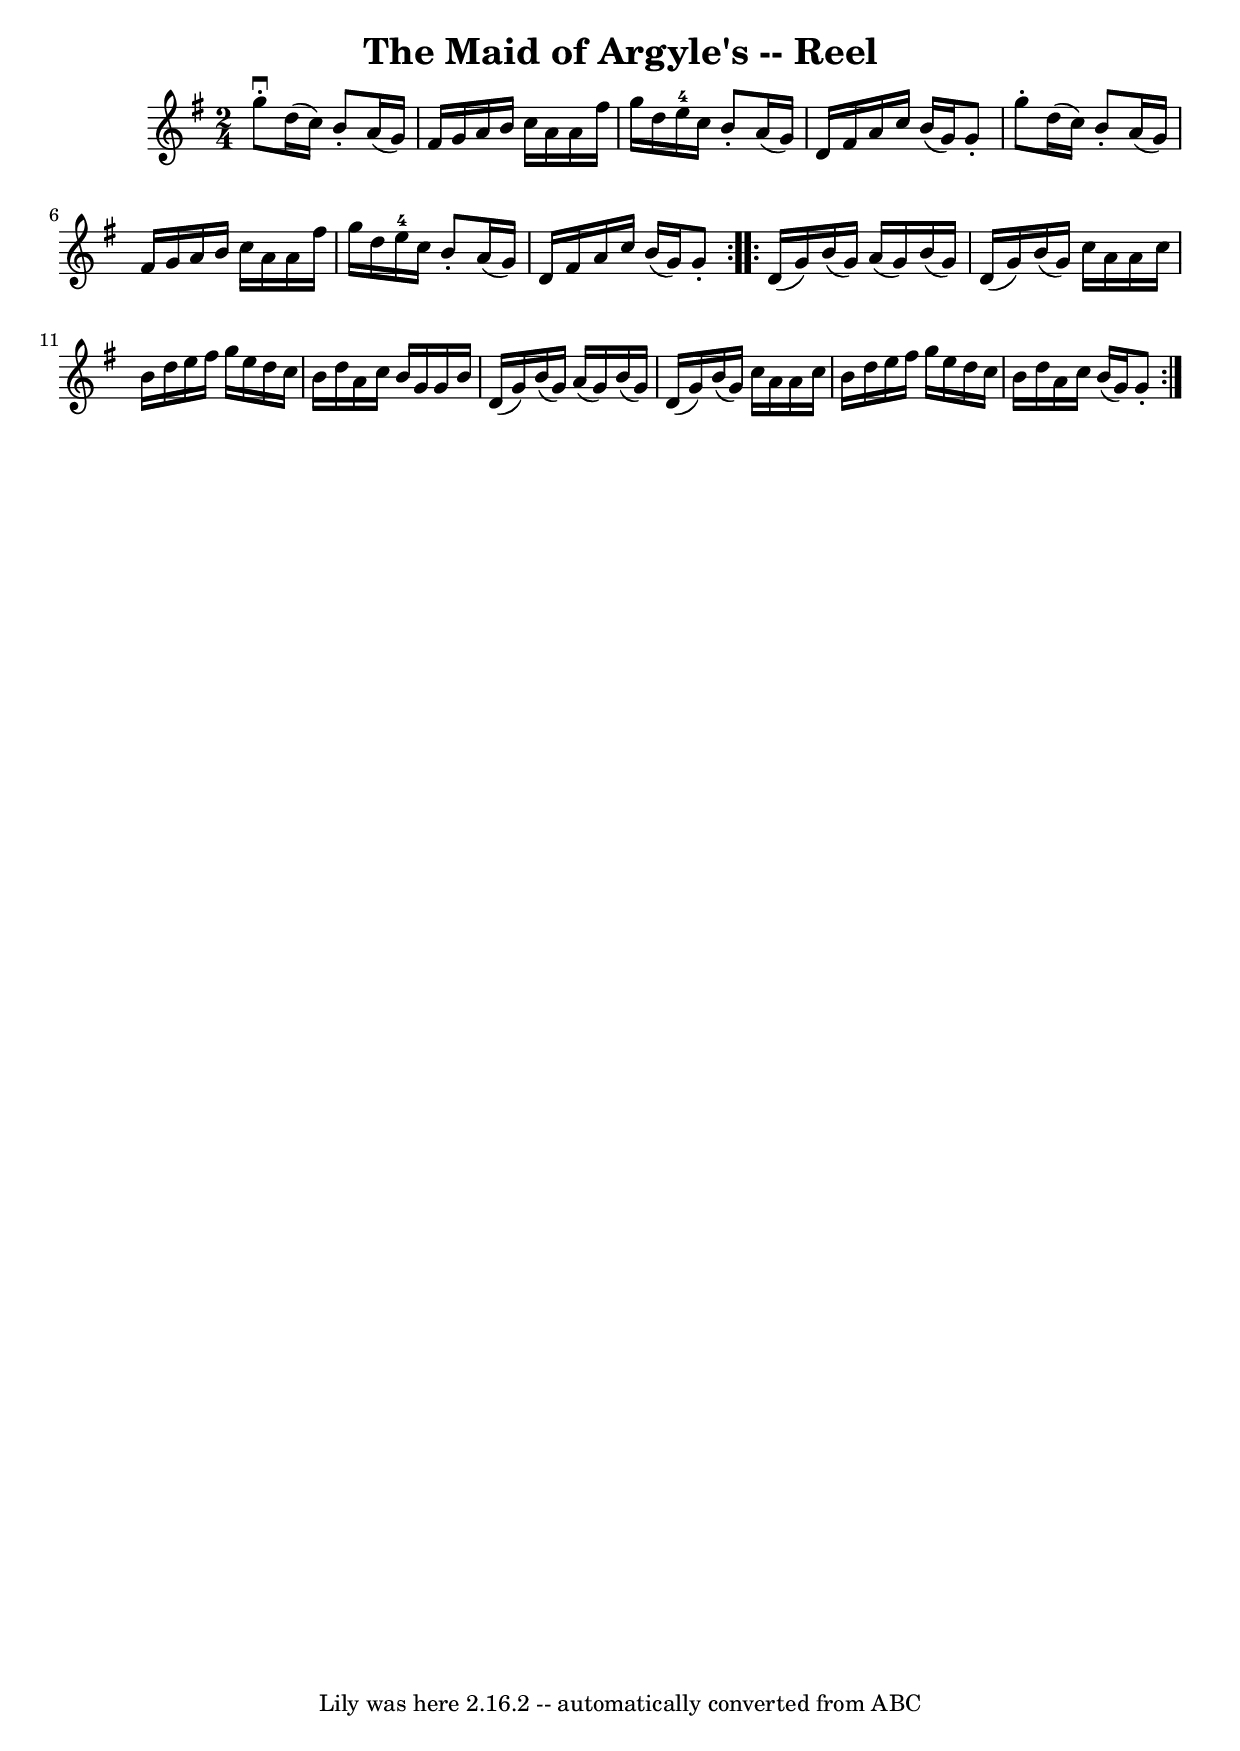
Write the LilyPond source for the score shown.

\version "2.7.40"
\include "Mammoth.ily"
\header {
	%% book = "Ryan's Mammoth Collection"
	crossRefNumber = "1"
	footnotes = "\\\\265"
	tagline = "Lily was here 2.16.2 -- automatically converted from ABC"
	title = "The Maid of Argyle's -- Reel"
}
voicedefault =  {


\repeat volta 2 {
\time 2/4 
\key g \major g''8^\downbow-. d''16 (c''16) b'8 -.   
a'16 (g'16)   |
 fis'16 g'16 a'16 b'16 c''16 a'16  
 a'16 fis''16    |
 g''16 d''16 e''16-4 c''16 b'8 -.  
 a'16 (g'16)   |
 d'16 fis'16 a'16 c''16 b'16 (
g'16) g'8 -.   |
 g''8 -. d''16 (c''16) b'8 -. a'16 
(g'16)   |
 fis'16 g'16 a'16 b'16 c''16 a'16    
a'16 fis''16    |
 g''16 d''16 e''16-4 c''16 b'8 -.   
a'16 (g'16)   |
 d'16 fis'16 a'16 c''16 b'16 (g'16 
) g'8 -.   }     \repeat volta 2 { d'16 (g'16) b'16 (g'16)  
 a'16 (g'16) b'16 (g'16)   |
 d'16 (g'16) b'16 (
 g'16) c''16 a'16 a'16 c''16    |
 b'16 d''16 e''16 
 fis''16 g''16 e''16 d''16 c''16    |
 b'16 d''16    
a'16 c''16 b'16 g'16 g'16 b'16    |
 d'16 (g'16) 
 b'16 (g'16) a'16 (g'16) b'16 (g'16)   |
 d'16 (
 g'16) b'16 (g'16) c''16 a'16 a'16 c''16    |
   
b'16 d''16 e''16 fis''16 g''16 e''16 d''16 c''16    
|
 b'16 d''16 a'16 c''16 b'16 (g'16) g'8 -.   }   
}

\score{
    <<

	\context Staff="default"
	{
	    \voicedefault 
	}

    >>
	\layout {
	}
	\midi {}
}
